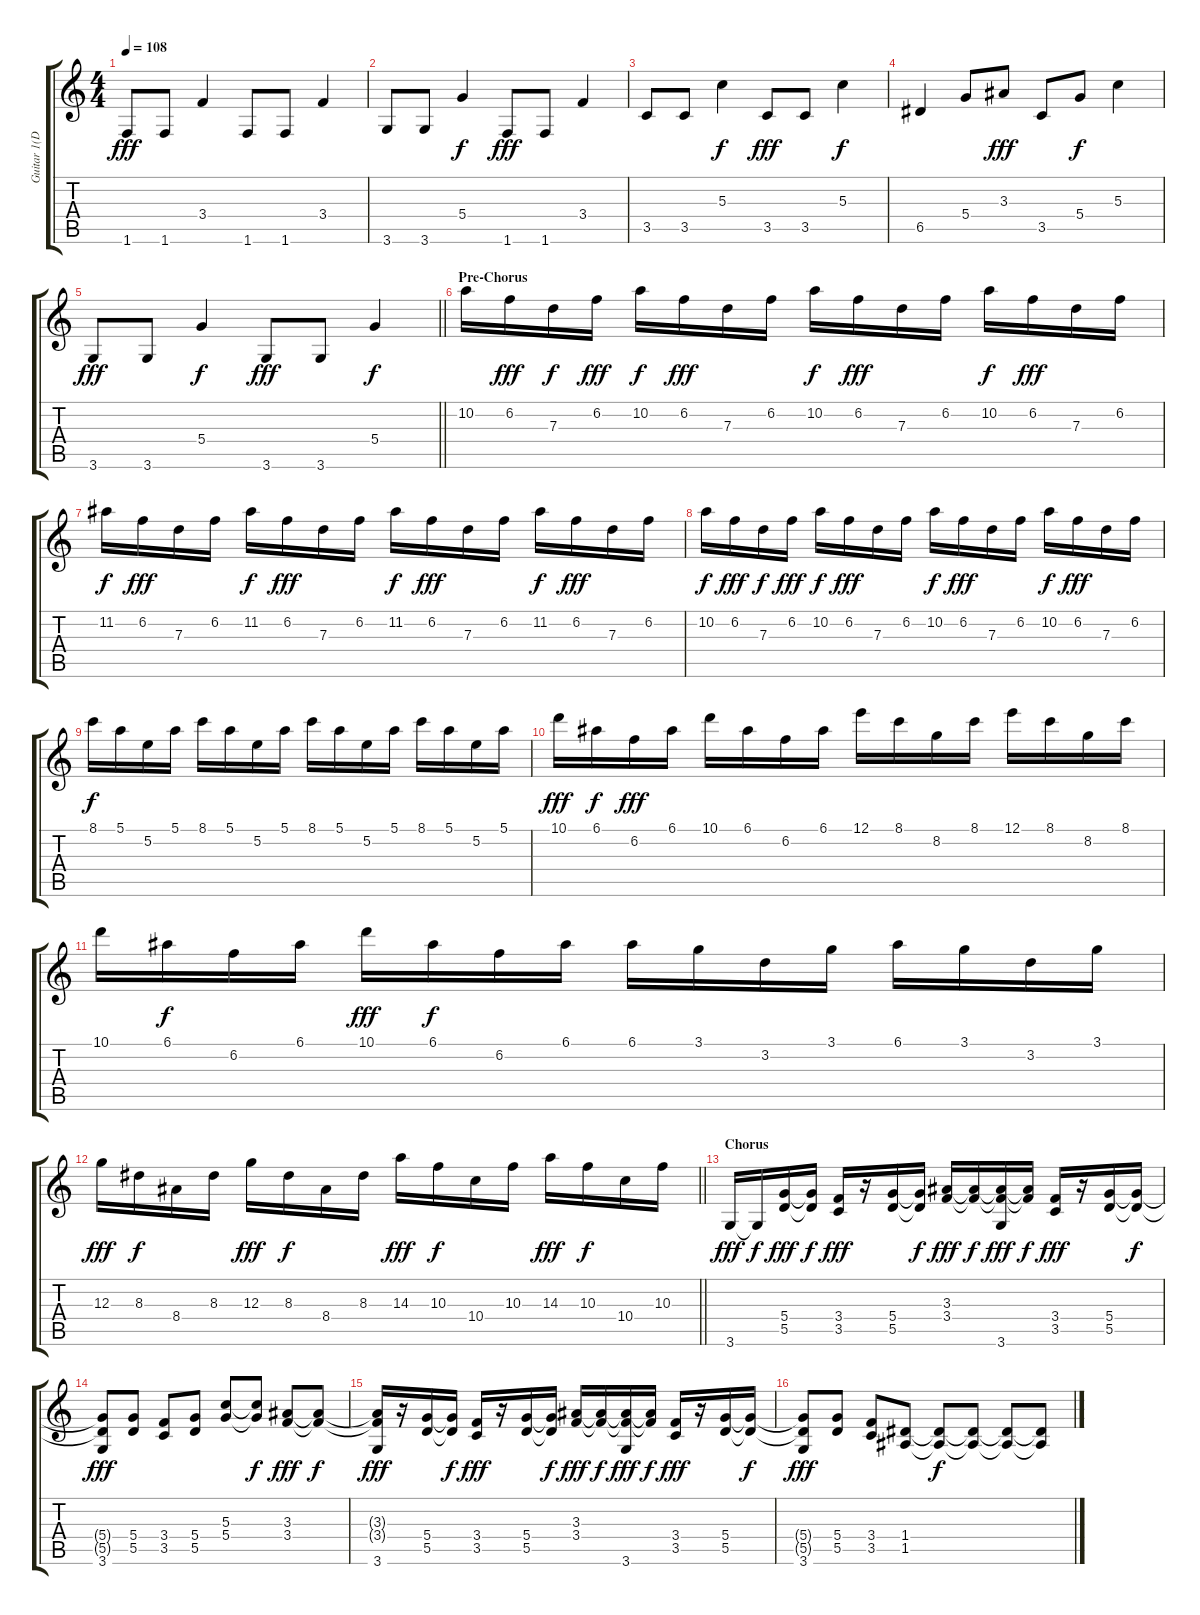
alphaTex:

\track ("Guitar 1(Distortion)" "Guitar 1(D") {instrument distortionguitar}
\staff {score tabs}
\tuning (E4 B3 G3 D3 A2 E2) {hide}
\ts (4 4)
\tempo 108
\clef g2
\ks c
1.6.8{dy fff} 1.6.8 3.4.4 1.6.8 1.6.8 3.4.4 |
3.6.8 3.6.8 5.4.4{dy f} 1.6.8{dy fff} 1.6.8 3.4.4 |
3.5.8 3.5.8 5.3.4{dy f} 3.5.8{dy fff} 3.5.8 5.3.4{dy f} |
6.5.4 5.4.8 3.3.8{dy fff} 3.5.8 5.4.8{dy f} 5.3.4 |
\barLineRight lightlight
3.6.8{dy fff} 3.6.8 5.4.4{dy f} 3.6.8{dy fff} 3.6.8 5.4.4{dy f} |
\section ("" "Pre-Chorus")
10.2.16 6.2.16{dy fff} 7.3.16{dy f} 6.2.16{dy fff} 10.2.16{dy f} 6.2.16{dy fff} 7.3.16 6.2.16 10.2.16{dy f} 6.2.16{dy fff} 7.3.16 6.2.16 10.2.16{dy f} 6.2.16{dy fff} 7.3.16 6.2.16 |
11.2.16{dy f} 6.2.16{dy fff} 7.3.16 6.2.16 11.2.16{dy f} 6.2.16{dy fff} 7.3.16 6.2.16 11.2.16{dy f} 6.2.16{dy fff} 7.3.16 6.2.16 11.2.16{dy f} 6.2.16{dy fff} 7.3.16 6.2.16 |
10.2.16{dy f} 6.2.16{dy fff} 7.3.16{dy f} 6.2.16{dy fff} 10.2.16{dy f} 6.2.16{dy fff} 7.3.16 6.2.16 10.2.16{dy f} 6.2.16{dy fff} 7.3.16 6.2.16 10.2.16{dy f} 6.2.16{dy fff} 7.3.16 6.2.16 |
8.1.16{dy f} 5.1.16 5.2.16 5.1.16 8.1.16 5.1.16 5.2.16 5.1.16 8.1.16 5.1.16 5.2.16 5.1.16 8.1.16 5.1.16 5.2.16 5.1.16 |
10.1.16{dy fff} 6.1.16{dy f} 6.2.16{dy fff} 6.1.16 10.1.16 6.1.16 6.2.16 6.1.16 12.1.16 8.1.16 8.2.16 8.1.16 12.1.16 8.1.16 8.2.16 8.1.16 |
10.1.16 6.1.16{dy f} 6.2.16 6.1.16 10.1.16{dy fff} 6.1.16{dy f} 6.2.16 6.1.16 6.1.16 3.1.16 3.2.16 3.1.16 6.1.16 3.1.16 3.2.16 3.1.16 |
\barLineRight lightlight
12.3.16{dy fff} 8.3.16{dy f} 8.4.16 8.3.16 12.3.16{dy fff} 8.3.16{dy f} 8.4.16 8.3.16 14.3.16{dy fff} 10.3.16{dy f} 10.4.16 10.3.16 14.3.16{dy fff} 10.3.16{dy f} 10.4.16 10.3.16 |
\section ("" "Chorus")
3.6.16{dy fff} 3.6{t}.16{dy f} (5.4 5.5).16{dy fff} (5.4{t} 5.5{t}).16{dy f} (3.4 3.5).16{dy fff} r.16 (5.4 5.5).16 (5.4{t} 5.5{t}).16{dy f} (3.3 3.4).16{dy fff} (3.3{t} 3.4{t}).16{dy f} (3.3{t} 3.4{t} 3.6).16{dy fff} (3.3{t} 3.4{t}).16{dy f} (3.4 3.5).16{dy fff} r.16 (5.4 5.5).16 (5.4{t} 5.5{t}).16{dy f} |
(5.4{t} 5.5{t} 3.6).8{dy fff} (5.4 5.5).8 (3.4 3.5).8 (5.4 5.5).8 (5.3 5.4).8 (5.3{t} 5.4{t}).8{dy f} (3.3 3.4).8{dy fff} (3.3{t} 3.4{t}).8{dy f} |
(3.3{t} 3.4{t} 3.6).16{dy fff} r.16 (5.4 5.5).16 (5.4{t} 5.5{t}).16{dy f} (3.4 3.5).16{dy fff} r.16 (5.4 5.5).16 (5.4{t} 5.5{t}).16{dy f} (3.3 3.4).16{dy fff} (3.3{t} 3.4{t}).16{dy f} (3.3{t} 3.4{t} 3.6).16{dy fff} (3.3{t} 3.4{t}).16{dy f} (3.4 3.5).16{dy fff} r.16 (5.4 5.5).16 (5.4{t} 5.5{t}).16{dy f} |
(5.4{t} 5.5{t} 3.6).8{dy fff} (5.4 5.5).8 (3.4 3.5).8 (1.4 1.5).8 (1.4{t} 1.5{t}).8{dy f} (1.4{t} 1.5{t}).8 (1.4{t} 1.5{t}).8 (1.4{t} 1.5{t}).8
